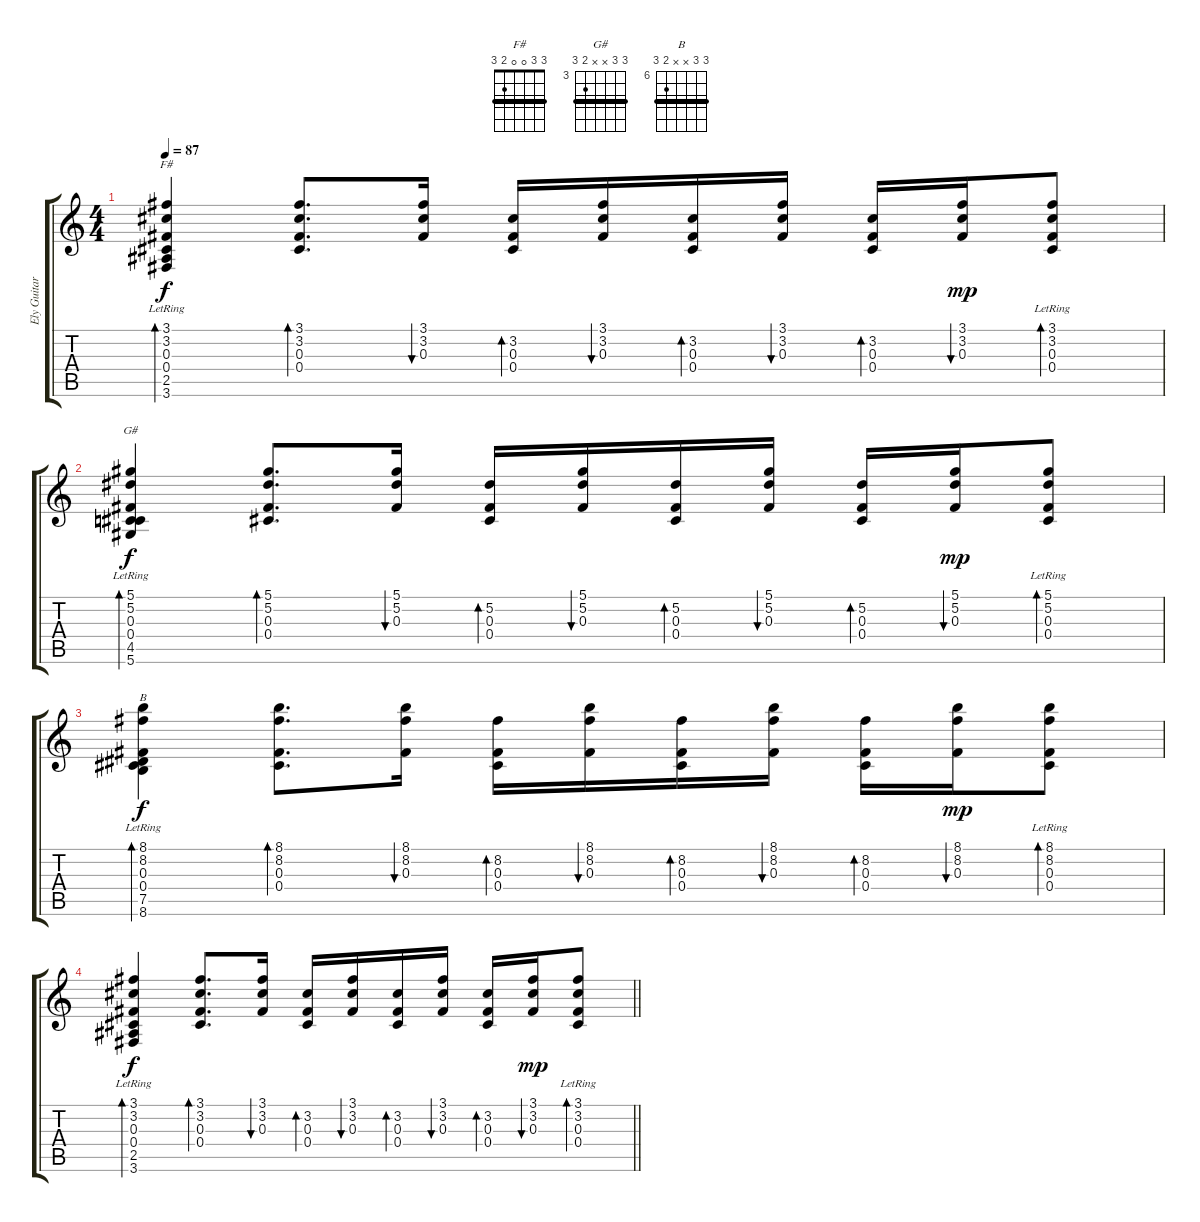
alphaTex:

\track ("Ely Guitar" "Ely Guitar") {instrument acousticguitarsteel}
\staff {score tabs}
\tuning (Eb4 Bb3 Gb3 Db3 Ab2 Eb2) {hide}
\chord ("F#" 3 3 0 0 2 3) {barre 3}
\chord ("G#" 5 5 x x 4 5) {firstfret 3 barre 5}
\chord ("B" 8 8 x x 7 8) {firstfret 6 barre 8}
\ts (4 4)
\tempo 87
\clef g2
\ks c
(3.1 3.2 0.3 0.4{lr} 2.5{lr} 3.6{lr}).4{bd 60 ch "F#" dy f} (3.1 3.2 0.3 0.4).8{d bd 30} (3.1 3.2 0.3).16{bu 30} (3.2 0.3 0.4).16{bd 30} (3.1 3.2 0.3).16{bu 30} (3.2 0.3 0.4).16{bd 30} (3.1 3.2 0.3).16{bu 30} (3.2 0.3 0.4).16{bd 30} (3.1 3.2 0.3).16{bu 30 dy mp} (3.1{lr} 3.2{lr} 0.3{lr} 0.4{lr}).8{bd 30} |
(5.1 5.2 0.3 0.4{lr} 4.5{lr} 5.6{lr}).4{bd 60 ch "G#" dy f} (5.1 5.2 0.3 0.4).8{d bd 30} (5.1 5.2 0.3).16{bu 30} (5.2 0.3 0.4).16{bd 30} (5.1 5.2 0.3).16{bu 30} (5.2 0.3 0.4).16{bd 30} (5.1 5.2 0.3).16{bu 30} (5.2 0.3 0.4).16{bd 30} (5.1 5.2 0.3).16{bu 30 dy mp} (5.1{lr} 5.2{lr} 0.3{lr} 0.4{lr}).8{bd 30} |
(8.1 8.2 0.3 0.4{lr} 7.5{lr} 8.6{lr}).4{bd 60 ch "B" dy f} (8.1 8.2 0.3 0.4).8{d bd 30} (8.1 8.2 0.3).16{bu 30} (8.2 0.3 0.4).16{bd 30} (8.1 8.2 0.3).16{bu 30} (8.2 0.3 0.4).16{bd 30} (8.1 8.2 0.3).16{bu 30} (8.2 0.3 0.4).16{bd 30} (8.1 8.2 0.3).16{bu 30 dy mp} (8.1{lr} 8.2{lr} 0.3{lr} 0.4{lr}).8{bd 30} |
\barLineRight lightlight
(3.1 3.2 0.3 0.4{lr} 2.5{lr} 3.6{lr}).4{bd 60 dy f} (3.1 3.2 0.3 0.4).8{d bd 30} (3.1 3.2 0.3).16{bu 30} (3.2 0.3 0.4).16{bd 30} (3.1 3.2 0.3).16{bu 30} (3.2 0.3 0.4).16{bd 30} (3.1 3.2 0.3).16{bu 30} (3.2 0.3 0.4).16{bd 30} (3.1 3.2 0.3).16{bu 30 dy mp} (3.1{lr} 3.2{lr} 0.3{lr} 0.4{lr}).8{bd 30}
